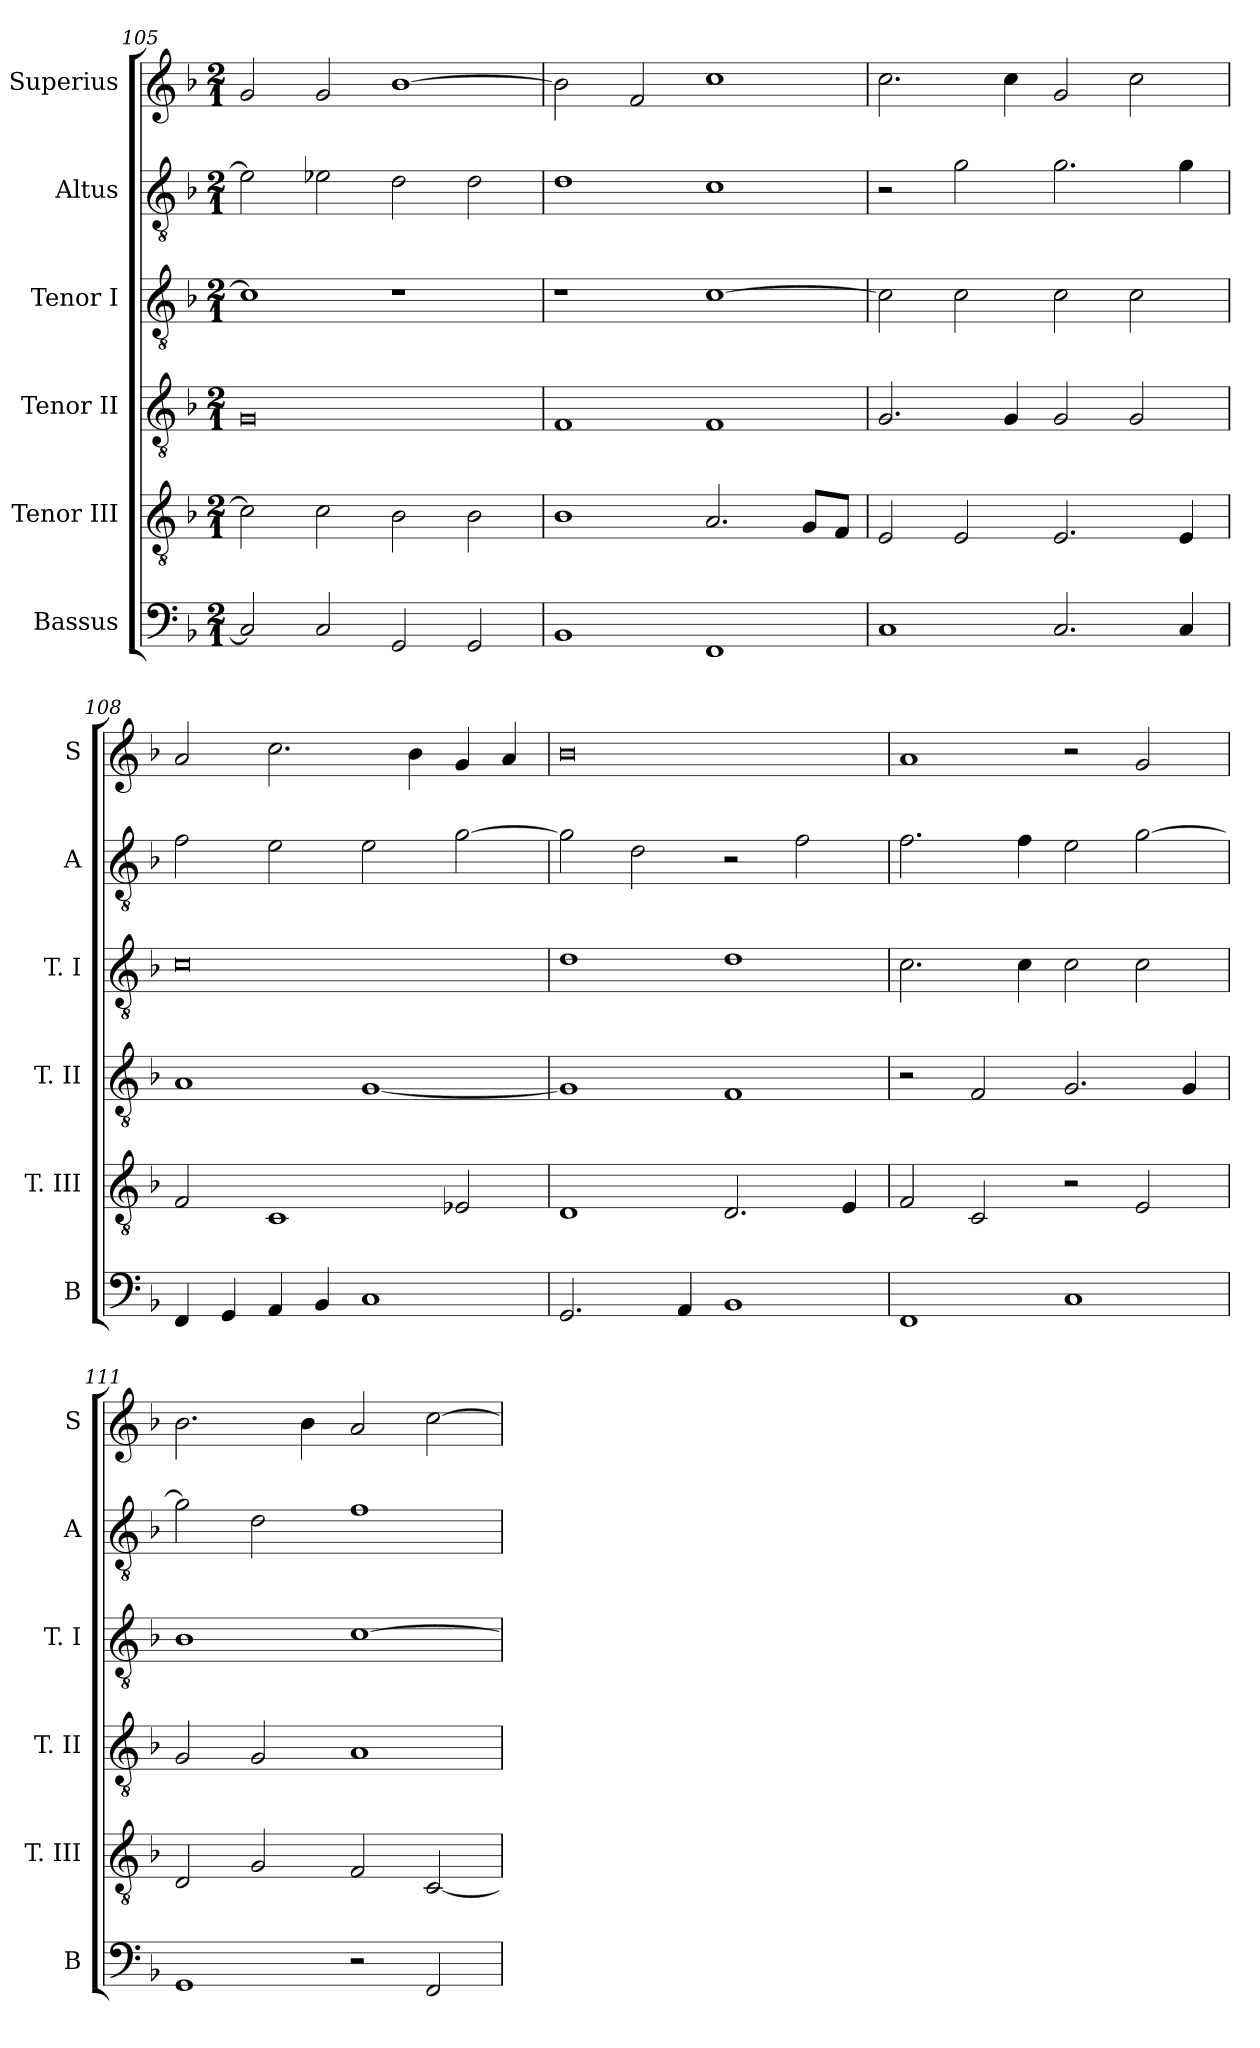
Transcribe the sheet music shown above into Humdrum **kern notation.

**kern	**kern	**kern	**kern	**kern	**kern
*part6	*part5	*part4	*part3	*part2	*part1
*staff6	*staff5	*staff4	*staff3	*staff2	*staff1
*I"Bassus	*I"Tenor III	*I"Tenor II	*I"Tenor I	*I"Altus	*I"Superius
*I'B	*I'T. III	*I'T. II	*I'T. I	*I'A	*I'S
*clefF4	*clefGv2	*clefGv2	*clefGv2	*clefGv2	*clefG2
*k[b-]	*k[b-]	*k[b-]	*k[b-]	*k[b-]	*k[b-]
*F:	*F:	*F:	*F:	*F:	*F:
*M2/1	*M2/1	*M2/1	*M2/1	*M2/1	*M2/1
=105	=105	=105	=105	=105	=105
2C]	2c]	0G	1c]	2e-]	2g
2C	2c	.	.	2e-X	2g
2GG	2B-	.	1r	2d	[1b-
2GG	2B-	.	.	2d	.
=106	=106	=106	=106	=106	=106
1BB-	1B-	1F	1r	1d	2b-]
.	.	.	.	.	2f
1FF	2.A	1F	[1c	1c	1cc
.	8GL	.	.	.	.
.	8FJ	.	.	.	.
=107	=107	=107	=107	=107	=107
1C	2E	2.G	2c]	2r	2.cc
.	2E	.	2c	2g	.
.	.	4G	.	.	4cc
2.C	2.E	2G	2c	2.g	2g
.	.	2G	2c	.	2cc
4C	4E	.	.	4g	.
=108	=108	=108	=108	=108	=108
4FF	2F	1A	0c	2f	2a
4GG	.	.	.	.	.
4AA	1C	.	.	2e	2.cc
4BB-	.	.	.	.	.
1C	.	[1G	.	2e	.
.	.	.	.	.	4b-
.	2E-X	.	.	[2g	4g
.	.	.	.	.	4a
=109	=109	=109	=109	=109	=109
2.GG	1D	1G]	1d	2g]	0b-
.	.	.	.	2d	.
4AA	.	.	.	.	.
1BB-	2.D	1F	1d	2r	.
.	.	.	.	2f	.
.	4E	.	.	.	.
=110	=110	=110	=110	=110	=110
1FF	2F	2r	2.c	2.f	1a
.	2C	2F	.	.	.
.	.	.	4c	4f	.
1C	2r	2.G	2c	2e	2r
.	2E	.	2c	[2g	2g
.	.	4G	.	.	.
=111	=111	=111	=111	=111	=111
1GG	2D	2G	1B-	2g]	2.b-
.	2G	2G	.	2d	.
.	.	.	.	.	4b-
2r	2F	1A	[1c	1f	2a
2FF	[2C	.	.	.	[2cc
=	=	=	=	=	=
*-	*-	*-	*-	*-	*-
